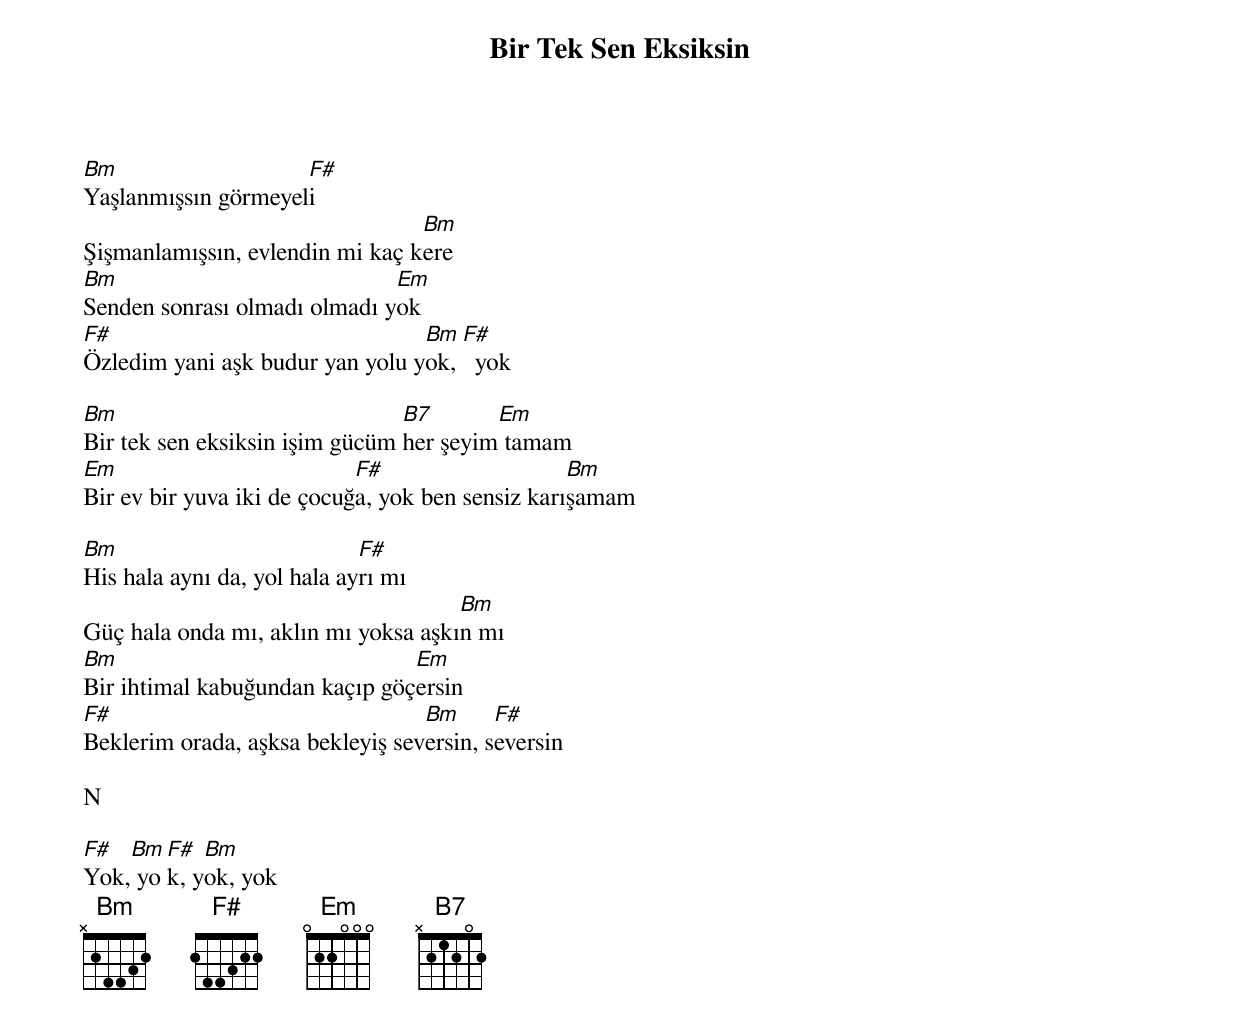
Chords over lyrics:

{title: Bir Tek Sen Eksiksin}
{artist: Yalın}

Bm                   F#
Yaşlanmışsın görmeyeli
                                 Bm
Şişmanlamışsın, evlendin mi kaç kere
Bm                            Em
Senden sonrası olmadı olmadı yok
F#                               Bm  F#
Özledim yani aşk budur yan yolu yok,   yok

Bm                              B7       Em
Bir tek sen eksiksin işim gücüm her şeyim tamam
Em                          F#                    Bm
Bir ev bir yuva iki de çocuğa, yok ben sensiz karışamam

Bm                           F#
His hala aynı da, yol hala ayrı mı
                                     Bm
Güç hala onda mı, aklın mı yoksa aşkın mı
Bm                              Em
Bir ihtimal kabuğundan kaçıp göçersin
F#                                Bm      F#
Beklerim orada, aşksa bekleyiş seversin, seversin

N

F#  Bm F#  Bm
Yok, yok, yok, yok
